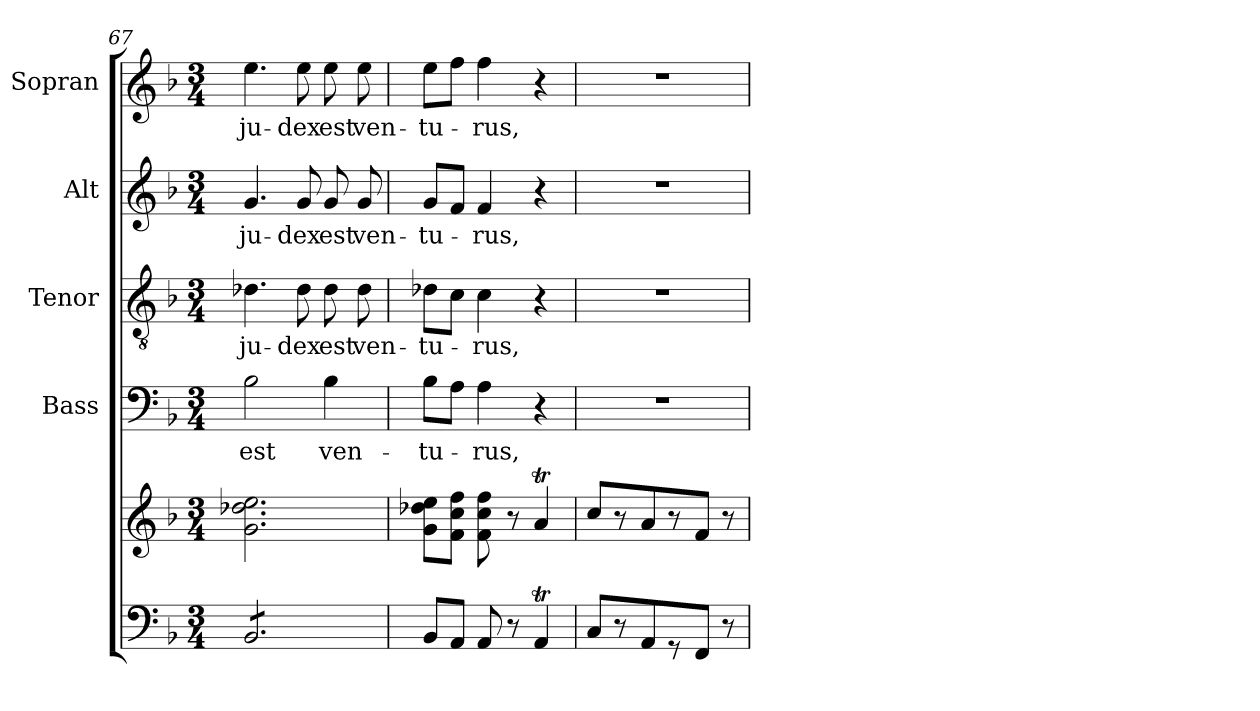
**kern	**kern	**kern	**text	**kern	**text	**kern	**text	**kern	**text
*part5	*part5	*part4	*part4	*part3	*part3	*part2	*part2	*part1	*part1
*staff6	*staff5	*staff4	*staff4	*staff3	*staff3	*staff2	*staff2	*staff1	*staff1
*	*	*I"Bass	*	*I"Tenor	*	*I"Alt	*	*I"Sopran	*
*	*	*I'B.	*	*I'T.	*	*I'A.	*	*I'S.	*
*clefF4	*clefG2	*clefF4	*	*clefGv2	*	*clefG2	*	*clefG2	*
*k[b-]	*k[b-]	*k[b-]	*	*k[b-]	*	*k[b-]	*	*k[b-]	*
*F:	*F:	*F:	*	*F:	*	*F:	*	*F:	*
*M3/4	*M3/4	*M3/4	*	*M3/4	*	*M3/4	*	*M3/4	*
=67	=67	=67	=67	=67	=67	=67	=67	=67	=67
!	!	!	!LO:LY:b	!	!LO:LY:b	!	!LO:LY:b	!	!LO:LY:b
*tremolo	*	*	*	*	*	*	*	*	*
8BB-/L	2.g\ 2.dd-X\ 2.ee\	2B-\	est	4.d-X\	ju-	4.g/	ju-	4.ee\	ju-
8BB-/	.	.	.	.	.	.	.	.	.
8BB-/	.	.	.	.	.	.	.	.	.
!	!	!	!	!	!LO:LY:b	!	!LO:LY:b	!	!LO:LY:b
8BB-/	.	.	.	8d-\	-dex	8g/	-dex	8ee\	-dex
!	!	!	!LO:LY:b	!	!LO:LY:b	!	!LO:LY:b	!	!LO:LY:b
8BB-/	.	4B-\	ven-	8d-\	est	8g/	est	8ee\	est
!	!	!	!	!	!LO:LY:b	!	!LO:LY:b	!	!LO:LY:b
8BB-/J	.	.	.	8d-\	ven-	8g/	ven-	8ee\	ven-
*Xtremolo	*	*	*	*	*	*	*	*	*
=68	=68	=68	=68	=68	=68	=68	=68	=68	=68
!	!	!	!LO:LY:b	!	!LO:LY:b	!	!LO:LY:b	!	!LO:LY:b
8BB-/L	8g\ 8dd-X\ 8ee\L	8B-\L	-tu-	8d-X\L	-tu-	8g/L	-tu-	8ee\L	-tu-
8AA/J	8f\ 8cc\ 8ff\J	8A\J	.	8c\J	.	8f/J	.	8ff\J	.
!	!	!	!LO:LY:b	!	!LO:LY:b	!	!LO:LY:b	!	!LO:LY:b
8AA/	8f\ 8cc\ 8ff\	4A\	-rus,	4c\	-rus,	4f/	-rus,	4ff\	-rus,
8r	8r	.	.	.	.	.	.	.	.
4AAt/	4at/	4r	.	4r	.	4r	.	4r	.
=69	=69	=69	=69	=69	=69	=69	=69	=69	=69
8C/L	8cc/L	2.r	.	2.r	.	2.r	.	2.r	.
8r	8r	.	.	.	.	.	.	.	.
8AA/	8a/	.	.	.	.	.	.	.	.
8r	8r	.	.	.	.	.	.	.	.
8FF/J	8f/J	.	.	.	.	.	.	.	.
8r	8r	.	.	.	.	.	.	.	.
=	=	=	=	=	=	=	=	=	=
*-	*-	*-	*-	*-	*-	*-	*-	*-	*-
